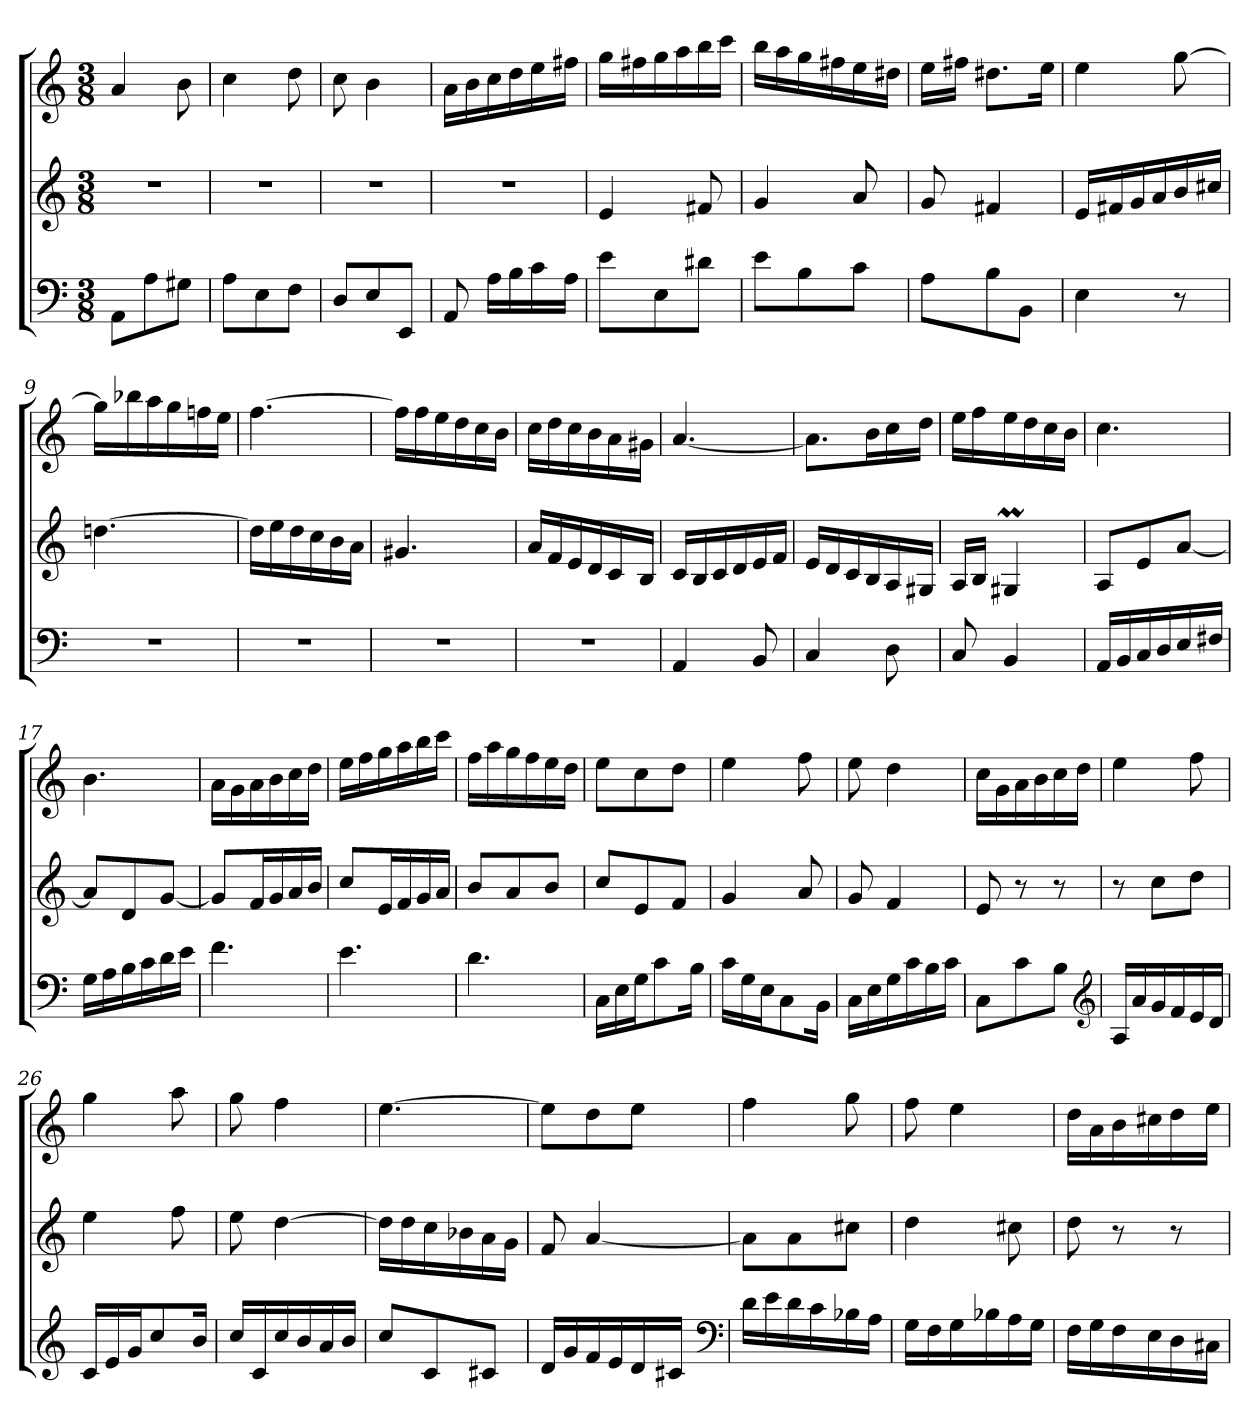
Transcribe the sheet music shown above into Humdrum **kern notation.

**kern	**kern	**kern
*part3	*part2	*part1
*staff3	*staff2	*staff1
*clefF4	*clefG2	*clefG2
*k[]	*k[]	*k[]
*a:	*a:	*a:
*M3/8	*M3/8	*M3/8
*MM60	*MM60	*MM60
=1	=1	=1
8AAL	4.r	4a
8A	.	.
8G#XJ	.	8b
=2	=2	=2
8AL	4.r	4cc
8E	.	.
8FJ	.	8dd
=3	=3	=3
8DL	4.r	8cc
8E	.	4b
8EEJ	.	.
=4	=4	=4
8AA	4.r	16aLL
.	.	16b
16ALL	.	16cc
16B	.	16dd
16c	.	16ee
16AJJ	.	16ff#XJJ
=5	=5	=5
8eL	4e	16ggLL
.	.	16ff#X
8E	.	16gg
.	.	16aa
8d#XJ	8f#X	16bb
.	.	16cccJJ
=6	=6	=6
8eL	4g	16bbLL
.	.	16aa
8B	.	16gg
.	.	16ff#X
8cJ	8a	16ee
.	.	16dd#XJJ
=7	=7	=7
8AL	8g	16eeLL
.	.	16ff#XJJ
8B	4f#X	8.dd#XL
8BBJ	.	.
.	.	16eeJk
=8	=8	=8
4E	16eLL	4ee
.	16f#X	.
.	16g	.
.	16a	.
8r	16b	[8gg
.	16cc#XJJ	.
=9	=9	=9
4.r	[4.ddn	16ggLL]
.	.	16bb-X
.	.	16aa
.	.	16gg
.	.	16ffn
.	.	16eeJJ
=10	=10	=10
4.r	16ddLL]	[4.ff
.	16ee	.
.	16dd	.
.	16cc	.
.	16b	.
.	16aJJ	.
=11	=11	=11
4.r	4.g#X	16ffLL]
.	.	16ff
.	.	16ee
.	.	16dd
.	.	16cc
.	.	16bJJ
=12	=12	=12
4.r	16aLL	16ccLL
.	16f	16dd
.	16e	16cc
.	16d	16b
.	16c	16a
.	16BJJ	16g#XJJ
=13	=13	=13
4AA	16cLL	[4.a
.	16B	.
.	16c	.
.	16d	.
8BB	16e	.
.	16fJJ	.
=14	=14	=14
4C	16eLL	8.aL]
.	16d	.
.	16c	.
.	16B	16bL
8D	16A	16cc
.	16G#XJJ	16ddJJ
=15	=15	=15
8C	16ALL	16eeLL
.	16BJJ	16ff
4BB	4G#Xm	16ee
.	.	16dd
.	.	16cc
.	.	16bJJ
=16	=16	=16
16AALL	8AL	4.cc
16BB	.	.
16C	8e	.
16D	.	.
16E	[8aJ	.
16F#XJJ	.	.
=17	=17	=17
16GLL	8aL]	4.b
16A	.	.
16B	8d	.
16c	.	.
16d	[8gJ	.
16eJJ	.	.
=18	=18	=18
4.f	8gL]	16aLL
.	.	16g
.	16fL	16a
.	16g	16b
.	16a	16cc
.	16bJJ	16ddJJ
=19	=19	=19
4.e	8ccL	16eeLL
.	.	16ff
.	16eL	16gg
.	16f	16aa
.	16g	16bb
.	16aJJ	16cccJJ
=20	=20	=20
4.d	8bL	16ffLL
.	.	16aa
.	8a	16gg
.	.	16ff
.	8bJ	16ee
.	.	16ddJJ
=21	=21	=21
16CLL	8ccL	8eeL
16E	.	.
16GJ	8e	8cc
8c	.	.
.	8fJ	8ddJ
16BJk	.	.
=22	=22	=22
16cLL	4g	4ee
16G	.	.
16EJ	.	.
8C	.	.
.	8a	8ff
16BBJk	.	.
=23	=23	=23
16CLL	8g	8ee
16E	.	.
16G	4f	4dd
16c	.	.
16B	.	.
16cJJ	.	.
=24	=24	=24
8CL	8e	16ccLL
.	.	16g
8c	8r	16a
.	.	16b
8BJ	8r	16cc
.	.	16ddJJ
*clefG2	*	*
=25	=25	=25
16ALL	8r	4ee
16a	.	.
16g	8ccL	.
16f	.	.
16e	8ddJ	8ff
16dJJ	.	.
=26	=26	=26
16cLL	4ee	4gg
16e	.	.
16gJ	.	.
8cc	.	.
.	8ff	8aa
16bJk	.	.
=27	=27	=27
16ccLL	8ee	8gg
16c	.	.
16cc	[4dd	4ff
16b	.	.
16a	.	.
16bJJ	.	.
=28	=28	=28
8ccL	16ddLL]	[4.ee
.	16dd	.
8c	16cc	.
.	16b-X	.
8c#XJ	16a	.
.	16gJJ	.
=29	=29	=29
16dLL	8f	8eeL]
16g	.	.
16f	[4a	8dd
16e	.	.
16d	.	8eeJ
16c#XJJ	.	.
*clefF4	*	*
=30	=30	=30
16dLL	8aL]	4ff
16e	.	.
16d	8a	.
16c	.	.
16B-X	8cc#XJ	8gg
16AJJ	.	.
=31	=31	=31
16GLL	4dd	8ff
16F	.	.
16G	.	4ee
16B-X	.	.
16A	8cc#X	.
16GJJ	.	.
=32	=32	=32
16FLL	8dd	16ddLL
16G	.	16a
16F	8r	16b
16E	.	16cc#X
16D	8r	16dd
16C#XJJ	.	16eeJJ
=	=	=
*-	*-	*-
